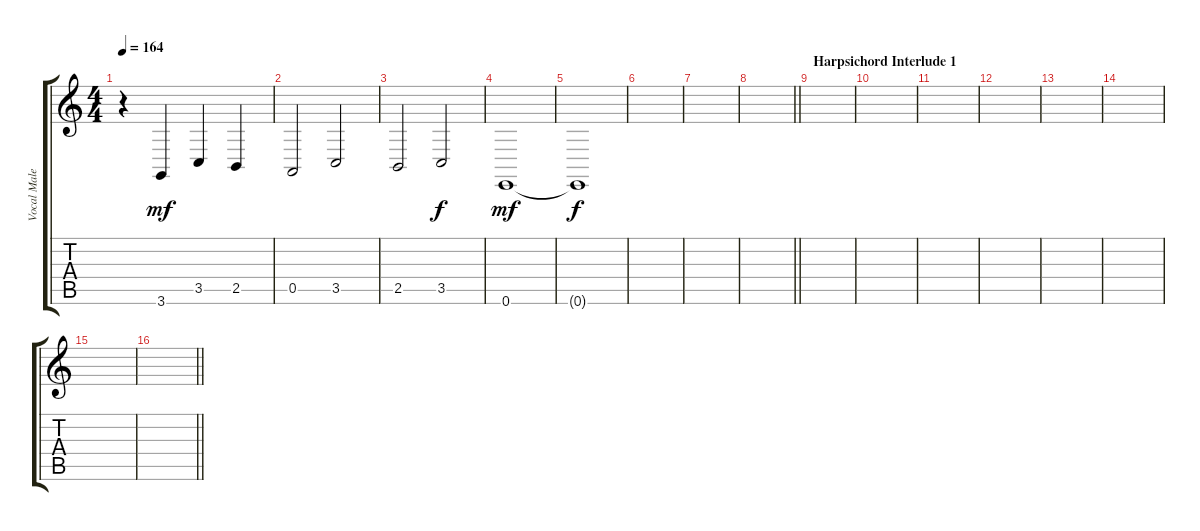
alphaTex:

\track ("Vocal Male" "Vocal Male") {instrument lead2sawtooth}
\staff {score tabs}
\tuning (E4 B3 G3 D3 A2 E2) {hide}
\ts (4 4)
\tempo 164
\clef g2
\ks c
r.4{dy mf} 3.6.4 3.5.4 2.5.4 |
0.5.2 3.5.2 |
2.5.2 3.5.2{dy f} |
0.6.1{dy mf} |
0.6{t}.1{dy f} |
|
|
\barLineRight lightlight
|
\section ("" "Harpsichord Interlude 1")
|
|
|
|
|
|
|
\barLineRight lightlight
